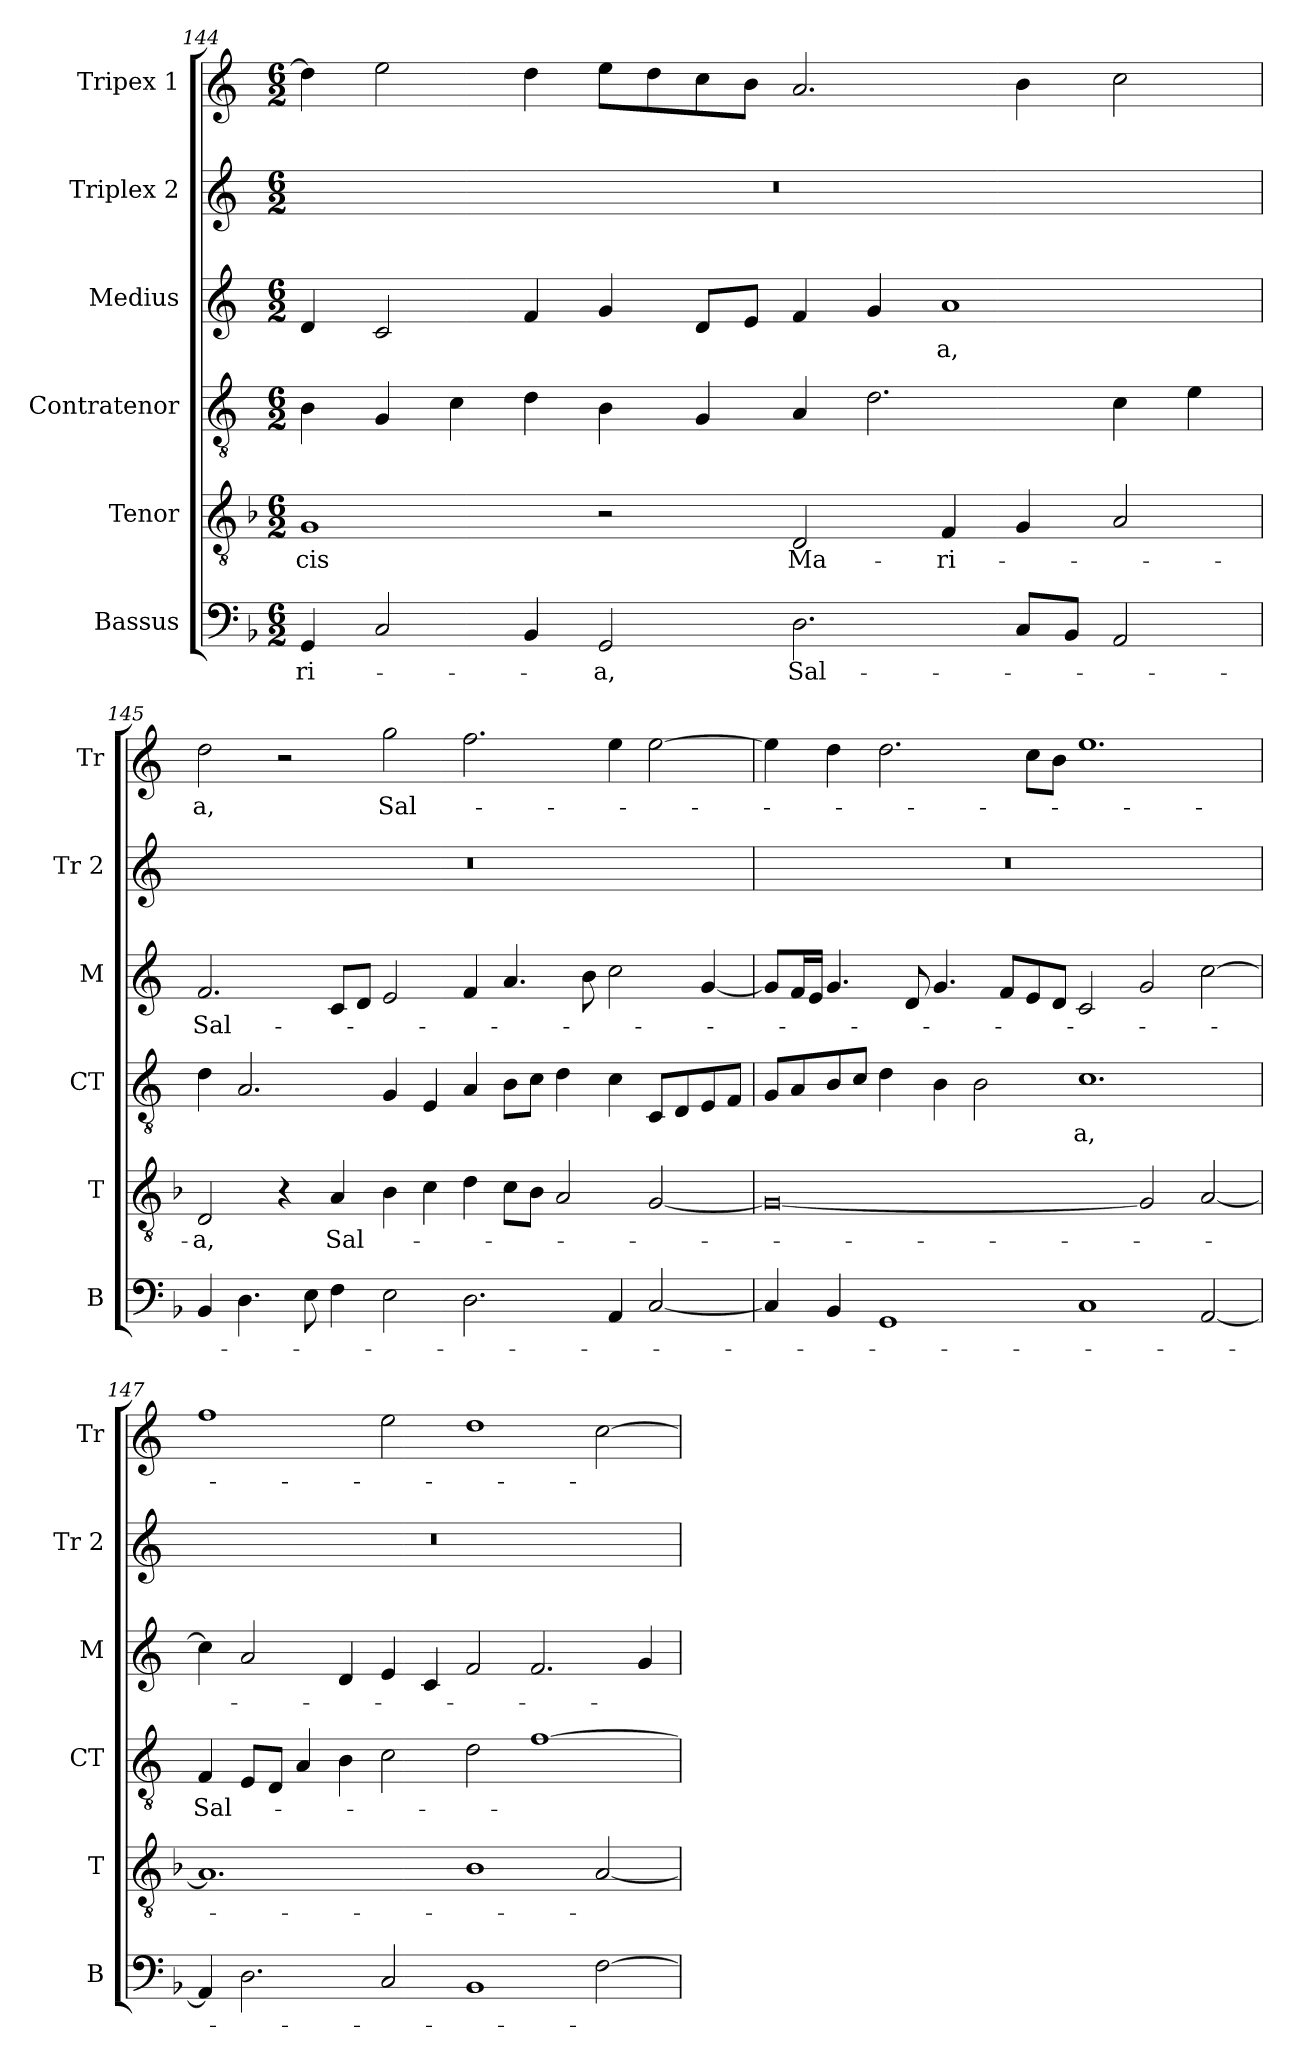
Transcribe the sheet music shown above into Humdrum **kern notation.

**kern	**text	**kern	**text	**kern	**text	**kern	**text	**kern	**kern	**text
*part6	*part6	*part5	*part5	*part4	*part4	*part3	*part3	*part2	*part1	*part1
*staff6	*staff6	*staff5	*staff5	*staff4	*staff4	*staff3	*staff3	*staff2	*staff1	*staff1
*I"Bassus	*	*I"Tenor	*	*I"Contratenor	*	*I"Medius	*	*I"Triplex 2	*I"Tripex 1	*
*I'B	*	*I'T	*	*I'CT	*	*I'M	*	*I'Tr 2	*I'Tr	*
!!LO:LB:g=z
*clefF4	*	*clefGv2	*	*clefGv2	*	*clefG2	*	*clefG2	*clefG2	*
*	*	*ITrd7c12	*	*ITrd7c12	*	*	*	*	*	*
*k[b-]	*	*k[b-]	*	*k[]	*	*k[]	*	*k[]	*k[]	*
*F:	*	*F:	*	*C:	*	*C:	*	*C:	*C:	*
*M6/2	*	*M6/2	*	*M6/2	*	*M6/2	*	*M6/2	*M6/2	*
=144	=144	=144	=144	=144	=144	=144	=144	=144	=144	=144
!	!LO:LY:b:color=#000000	!	!	!	!	!	!	!	!	!
!	!	!	!LO:LY:b:color=#000000	!	!	!	!	!LO:N:vis=1	!	!
4GGi/	-ri-	1GGi	-cis	4BBi\	.	4di/	.	0.r	4ddi\]	.
2Ci/	.	.	.	4GGi/	.	2ci/	.	.	2eei\	.
.	.	.	.	4Ci\	.	.	.	.	.	.
4BB-i/	.	.	.	4Di\	.	4fi/	.	.	4ddi\	.
!	!LO:LY:b:color=#000000	!	!	!	!	!	!	!	!	!
2GGi/	-a,	2r	.	4BBi\	.	4gi/	.	.	8eei\L	.
.	.	.	.	.	.	.	.	.	8ddi\	.
.	.	.	.	4GGi/	.	8di/L	.	.	8cci\	.
.	.	.	.	.	.	8ei/J	.	.	8bi\J	.
!	!LO:LY:b:color=#000000	!	!	!	!	!	!	!	!	!
!	!	!	!LO:LY:b:color=#000000	!	!	!	!	!	!	!
2.Di\	Sal-	2DDi/	Ma-	4AAi/	.	4fi/	.	.	2.ai/	.
.	.	.	.	2.Di\	.	4gi/	.	.	.	.
!	!	!	!LO:LY:b:color=#000000	!	!	!	!	!	!	!
!	!	!	!	!	!	!	!LO:LY:b:color=#000000	!	!	!
.	.	4FFi/	-ri-	.	.	1ai	-a,	.	.	.
8Ci/L	.	4GGi/	.	.	.	.	.	.	4bi\	.
8BB-i/J	.	.	.	.	.	.	.	.	.	.
2AAi/	.	2AAi/	.	4Ci\	.	.	.	.	2cci\	.
.	.	.	.	4Ei\	.	.	.	.	.	.
=145	=145	=145	=145	=145	=145	=145	=145	=145	=145	=145
!	!	!	!LO:LY:b:color=#000000	!	!	!	!	!	!	!
!	!	!	!	!	!	!	!LO:LY:b:color=#000000	!LO:N:vis=1	!	!
!	!	!	!	!	!	!	!	!	!	!LO:LY:b:color=#000000
4BB-i/	.	2DDi/	-a,	4Di\	.	2.fi/	Sal-	0.r	2ddi\	-a,
4.Di\	.	.	.	2.AAi/	.	.	.	.	.	.
.	.	4r	.	.	.	.	.	.	2r	.
8Ei\	.	.	.	.	.	.	.	.	.	.
!	!	!	!LO:LY:b:color=#000000	!	!	!	!	!	!	!
4Fi\	.	4AAi/	Sal-	.	.	8ci/L	.	.	.	.
.	.	.	.	.	.	8di/J	.	.	.	.
!	!	!	!	!	!	!	!	!	!	!LO:LY:b:color=#000000
2Ei\	.	4BB-i\	.	4GGi/	.	2ei/	.	.	2ggi\	Sal-
.	.	4Ci\	.	4EEi/	.	.	.	.	.	.
2.Di\	.	4Di\	.	4AAi/	.	4fi/	.	.	2.ffi\	.
.	.	8Ci\L	.	8BBi\L	.	4.ai/	.	.	.	.
.	.	8BB-i\J	.	8Ci\J	.	.	.	.	.	.
.	.	2AAi/	.	4Di\	.	.	.	.	.	.
.	.	.	.	.	.	8bi\	.	.	.	.
4AAi/	.	.	.	4Ci\	.	2cci\	.	.	4eei\	.
[<2Ci/	.	[<2GGi/	.	8CCi/L	.	.	.	.	[>2eei\	.
.	.	.	.	8DDi/	.	.	.	.	.	.
.	.	.	.	8EEi/	.	[<4gi/	.	.	.	.
.	.	.	.	8FFi/J	.	.	.	.	.	.
!!LO:LB:g=z
=146	=146	=146	=146	=146	=146	=146	=146	=146	=146	=146
!	!	!	!	!	!	!	!	!LO:N:vis=1	!	!
4Ci/]	.	0GGi_<	.	8GGi/L	.	8gi/L]	.	0.r	4eei\]	.
.	.	.	.	8AAi/	.	16fi/L	.	.	.	.
.	.	.	.	.	.	16ei/JJ	.	.	.	.
4BB-i/	.	.	.	8BBi/	.	4.gi/	.	.	4ddi\	.
.	.	.	.	8Ci/J	.	.	.	.	.	.
1GGi	.	.	.	4Di\	.	.	.	.	2.ddi\	.
.	.	.	.	.	.	8di/	.	.	.	.
.	.	.	.	4BBi\	.	4.gi/	.	.	.	.
.	.	.	.	2BBi\	.	.	.	.	.	.
.	.	.	.	.	.	8fi/L	.	.	.	.
.	.	.	.	.	.	8ei/	.	.	8cci\L	.
.	.	.	.	.	.	8di/J	.	.	8bi\J	.
!	!	!	!	!	!LO:LY:b:color=#000000	!	!	!	!	!
1Ci	.	.	.	1.Ci	-a,	2ci/	.	.	1.eei	.
.	.	2GGi/]	.	.	.	2gi/	.	.	.	.
[<2AAi/	.	[<2AAi/	.	.	.	[>2cci\	.	.	.	.
=147	=147	=147	=147	=147	=147	=147	=147	=147	=147	=147
!	!	!	!	!	!LO:LY:b:color=#000000	!	!	!LO:N:vis=1	!	!
4AAi/]	.	1.AAi]	.	4FFi/	Sal-	4cci\]	.	0.r	1ffi	.
2.Di\	.	.	.	8EEi/L	.	2ai/	.	.	.	.
.	.	.	.	8DDi/J	.	.	.	.	.	.
.	.	.	.	4AAi/	.	.	.	.	.	.
.	.	.	.	4BBi\	.	4di/	.	.	.	.
2Ci/	.	.	.	2Ci\	.	4ei/	.	.	2eei\	.
.	.	.	.	.	.	4ci/	.	.	.	.
1BB-i	.	1BB-i	.	2Di\	.	2fi/	.	.	1ddi	.
.	.	.	.	[>1Fi	.	2.fi/	.	.	.	.
[>2Fi\	.	[<2AAi/	.	.	.	.	.	.	[>2cci\	.
.	.	.	.	.	.	4gi/	.	.	.	.
=	=	=	=	=	=	=	=	=	=	=
*-	*-	*-	*-	*-	*-	*-	*-	*-	*-	*-
